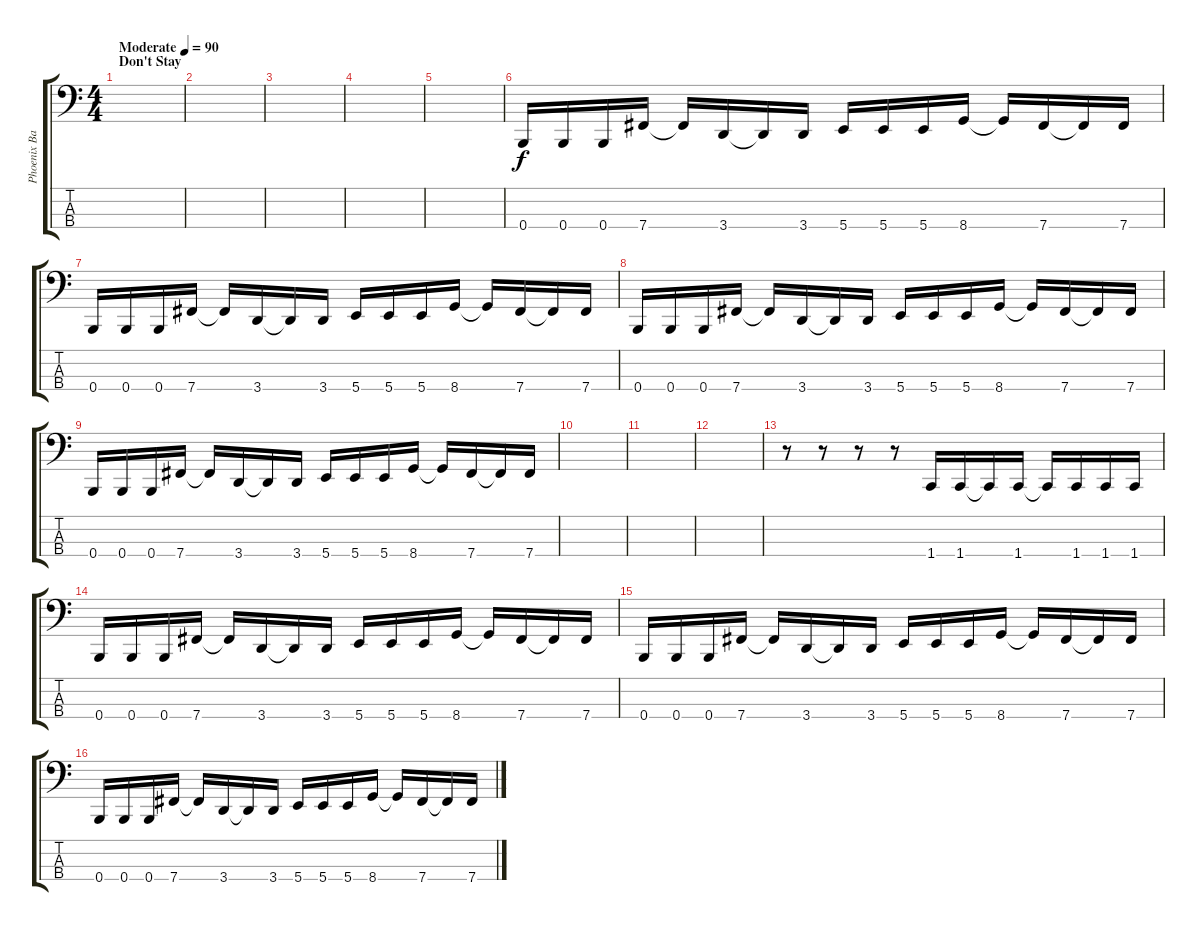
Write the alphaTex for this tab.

\track ("Phoenix Bass1" "Phoenix Ba") {instrument electricbasspick}
\staff {score tabs}
\tuning (E2 B1 Gb1 B0) {hide}
\ts (4 4)
\section ("" "Don't Stay")
\tempo (90 "Moderate")
\clef f4
\ks c
|
|
|
|
|
0.4.16 0.4.16 0.4.16 7.4.16 7.4{t}.16 3.4.16 3.4{t}.16 3.4.16 5.4.16 5.4.16 5.4.16 8.4.16 8.4{t}.16 7.4.16 7.4{t}.16 7.4.16 |
0.4.16 0.4.16 0.4.16 7.4.16 7.4{t}.16 3.4.16 3.4{t}.16 3.4.16 5.4.16 5.4.16 5.4.16 8.4.16 8.4{t}.16 7.4.16 7.4{t}.16 7.4.16 |
0.4.16 0.4.16 0.4.16 7.4.16 7.4{t}.16 3.4.16 3.4{t}.16 3.4.16 5.4.16 5.4.16 5.4.16 8.4.16 8.4{t}.16 7.4.16 7.4{t}.16 7.4.16 |
0.4.16 0.4.16 0.4.16 7.4.16 7.4{t}.16 3.4.16 3.4{t}.16 3.4.16 5.4.16 5.4.16 5.4.16 8.4.16 8.4{t}.16 7.4.16 7.4{t}.16 7.4.16 |
|
|
|
r.8 r.8 r.8 r.8 1.4.16 1.4.16 1.4{t}.16 1.4.16 1.4{t}.16 1.4.16 1.4.16 1.4.16 |
0.4.16 0.4.16 0.4.16 7.4.16 7.4{t}.16 3.4.16 3.4{t}.16 3.4.16 5.4.16 5.4.16 5.4.16 8.4.16 8.4{t}.16 7.4.16 7.4{t}.16 7.4.16 |
0.4.16 0.4.16 0.4.16 7.4.16 7.4{t}.16 3.4.16 3.4{t}.16 3.4.16 5.4.16 5.4.16 5.4.16 8.4.16 8.4{t}.16 7.4.16 7.4{t}.16 7.4.16 |
0.4.16 0.4.16 0.4.16 7.4.16 7.4{t}.16 3.4.16 3.4{t}.16 3.4.16 5.4.16 5.4.16 5.4.16 8.4.16 8.4{t}.16 7.4.16 7.4{t}.16 7.4.16
